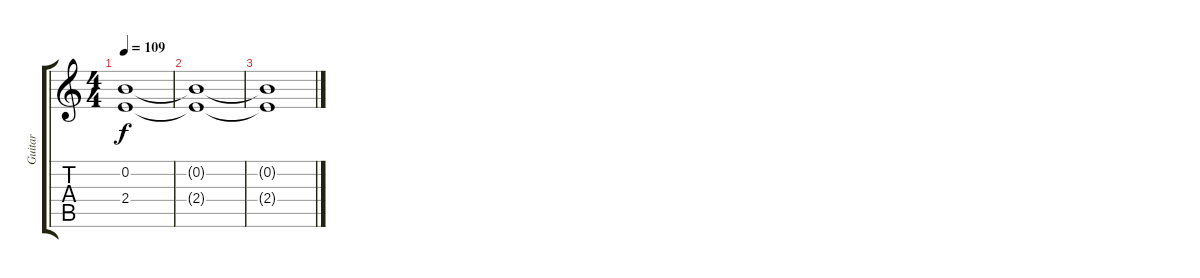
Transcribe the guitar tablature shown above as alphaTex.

\track ("Guitar" "Guitar") {instrument overdrivenguitar}
\staff {score tabs}
\tuning (E4 B3 G3 D3 A2 E2) {hide}
\ts (4 4)
\tempo 109
\clef g2
\ks c
(0.2{t} 2.4{t}).1{dy f} |
(0.2{t} 2.4{t}).1 |
(0.2{t} 2.4{t}).1
